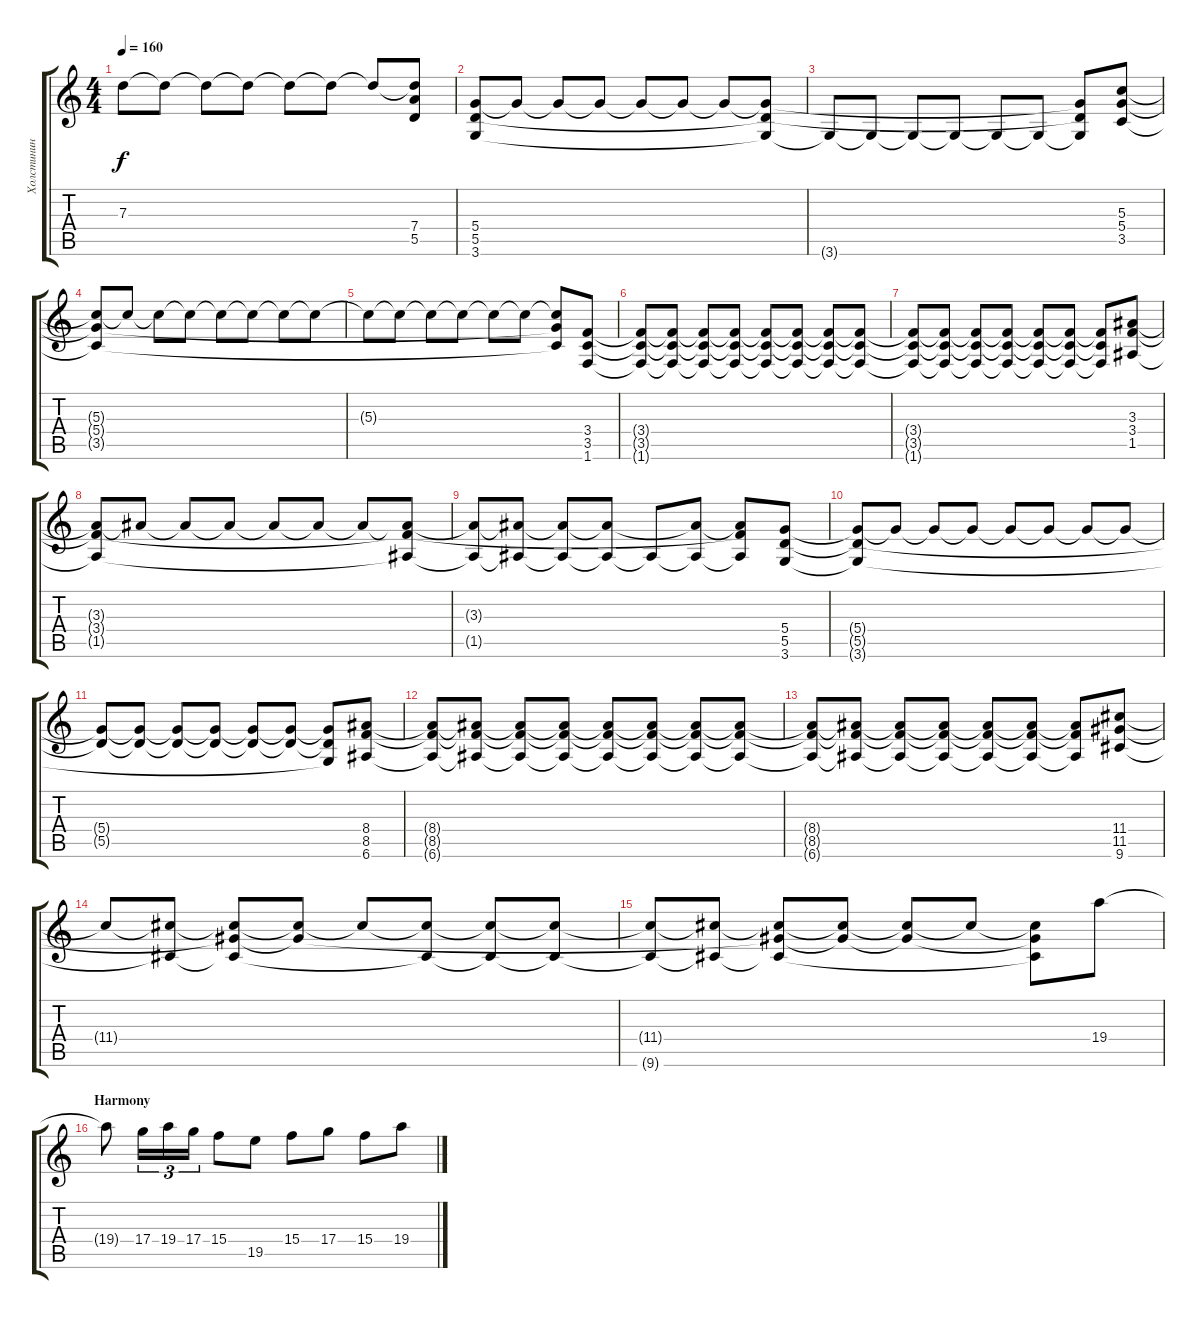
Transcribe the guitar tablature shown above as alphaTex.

\track ("Холстинин (Guitar 2)" "Холстинин ") {instrument distortionguitar}
\staff {score tabs}
\tuning (E4 B3 G3 D3 A2 E2) {hide}
\ts (4 4)
\tempo 160
\clef g2
\ks c
7.3{t}.8{dy f} 7.3{t}.8 7.3{t}.8 7.3{t}.8 7.3{t}.8 7.3{t}.8 7.3{t}.8 (7.3{t} 7.4{t} 5.5{t}).8 |
(5.4 5.5 3.6).8 5.4{t}.8 5.4{t}.8 5.4{t}.8 5.4{t}.8 5.4{t}.8 5.4{t}.8 (5.4{t} 5.5{t} 3.6{t}).8 |
3.6{t}.8 3.6{t}.8 3.6{t}.8 3.6{t}.8 3.6{t}.8 3.6{t}.8 (5.4{t} 5.5{t} 3.6{t}).8 (5.3 5.4 3.5).8 |
(5.3{t} 5.4{t} 3.5{t}).8 5.3{t}.8 5.3{t}.8 5.3{t}.8 5.3{t}.8 5.3{t}.8 5.3{t}.8 5.3{t}.8 |
5.3{t}.8 5.3{t}.8 5.3{t}.8 5.3{t}.8 5.3{t}.8 5.3{t}.8 (5.3{t} 5.4{t} 3.5{t}).8 (3.4 3.5 1.6).8 |
(3.4{t} 3.5{t} 1.6{t}).8 (3.4{t} 3.5{t} 1.6{t}).8 (3.4{t} 3.5{t} 1.6{t}).8 (3.4{t} 3.5{t} 1.6{t}).8 (3.4{t} 3.5{t} 1.6{t}).8 (3.4{t} 3.5{t} 1.6{t}).8 (3.4{t} 3.5{t} 1.6{t}).8 (3.4{t} 3.5{t} 1.6{t}).8 |
(3.4{t} 3.5{t} 1.6{t}).8 (3.4{t} 3.5{t} 1.6{t}).8 (3.4{t} 3.5{t} 1.6{t}).8 (3.4{t} 3.5{t} 1.6{t}).8 (3.4{t} 3.5{t} 1.6{t}).8 (3.4{t} 3.5{t} 1.6{t}).8 (3.4{t} 3.5{t} 1.6{t}).8 (3.3 3.4 1.5).8 |
(3.3{t} 3.4{t} 1.5{t}).8 3.3{t}.8 3.3{t}.8 3.3{t}.8 3.3{t}.8 3.3{t}.8 3.3{t}.8 (3.3{t} 3.4{t} 1.5{t}).8 |
(3.3{t} 1.5{t}).8 (3.3{t} 1.5{t}).8 (3.3{t} 1.5{t}).8 (3.3{t} 1.5{t}).8 1.5{t}.8 (3.3{t} 1.5{t}).8 (3.3{t} 3.4{t} 1.5{t}).8 (5.4 5.5 3.6).8 |
(5.4{t} 5.5{t} 3.6{t}).8 5.4{t}.8 5.4{t}.8 5.4{t}.8 5.4{t}.8 5.4{t}.8 5.4{t}.8 5.4{t}.8 |
(5.4{t} 5.5{t}).8 (5.4{t} 5.5{t}).8 (5.4{t} 5.5{t}).8 (5.4{t} 5.5{t}).8 (5.4{t} 5.5{t}).8 (5.4{t} 5.5{t}).8 (5.4{t} 5.5{t} 3.6{t}).8 (8.4 8.5 6.6).8 |
(8.4{t} 8.5{t} 6.6{t}).8 (8.4{t} 8.5{t} 6.6{t}).8 (8.4{t} 8.5{t} 6.6{t}).8 (8.4{t} 8.5{t} 6.6{t}).8 (8.4{t} 8.5{t} 6.6{t}).8 (8.4{t} 8.5{t} 6.6{t}).8 (8.4{t} 8.5{t} 6.6{t}).8 (8.4{t} 8.5{t} 6.6{t}).8 |
(8.4{t} 8.5{t} 6.6{t}).8 (8.4{t} 8.5{t} 6.6{t}).8 (8.4{t} 8.5{t} 6.6{t}).8 (8.4{t} 8.5{t} 6.6{t}).8 (8.4{t} 8.5{t} 6.6{t}).8 (8.4{t} 8.5{t} 6.6{t}).8 (8.4{t} 8.5{t} 6.6{t}).8 (11.4 11.5 9.6).8 |
11.4{t}.8 (11.4{t} 9.6{t}).8 (11.4{t} 11.5{t} 9.6{t}).8 (11.4{t} 11.5{t}).8 11.4{t}.8 (11.4{t} 9.6{t}).8 (11.4{t} 9.6{t}).8 (11.4{t} 9.6{t}).8 |
(11.4{t} 9.6{t}).8 (11.4{t} 9.6{t}).8 (11.4{t} 11.5{t} 9.6{t}).8 (11.4{t} 11.5{t}).8 (11.4{t} 11.5{t}).8 11.4{t}.8 (11.4{t} 11.5{t} 9.6{t}).8 19.4.8 |
\section ("" "Harmony")
19.4{t}.8 17.4.16{tu (3 2)} 19.4.16{tu (3 2)} 17.4.16{tu (3 2)} 15.4.8 19.5.8 15.4.8 17.4.8 15.4.8 19.4.8
